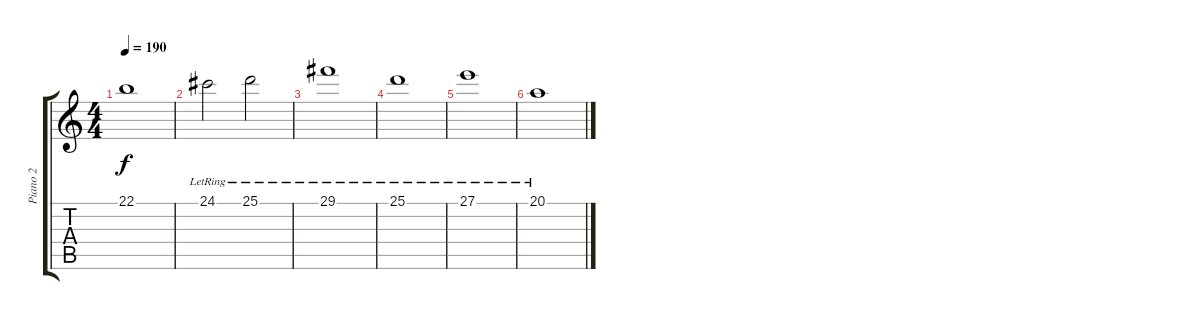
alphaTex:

\track ("Piano 2" "Piano 2") {instrument acousticgrandpiano}
\staff {score tabs}
\tuning (Db4 Ab3 E3 B2 Gb2 B1) {hide}
\ts (4 4)
\tempo 190
\clef g2
\ks c
22.1{t}.1{dy f} |
24.1{lr}.2 25.1{lr}.2 |
29.1{lr}.1 |
25.1{lr}.1 |
27.1{lr}.1 |
20.1{lr}.1
